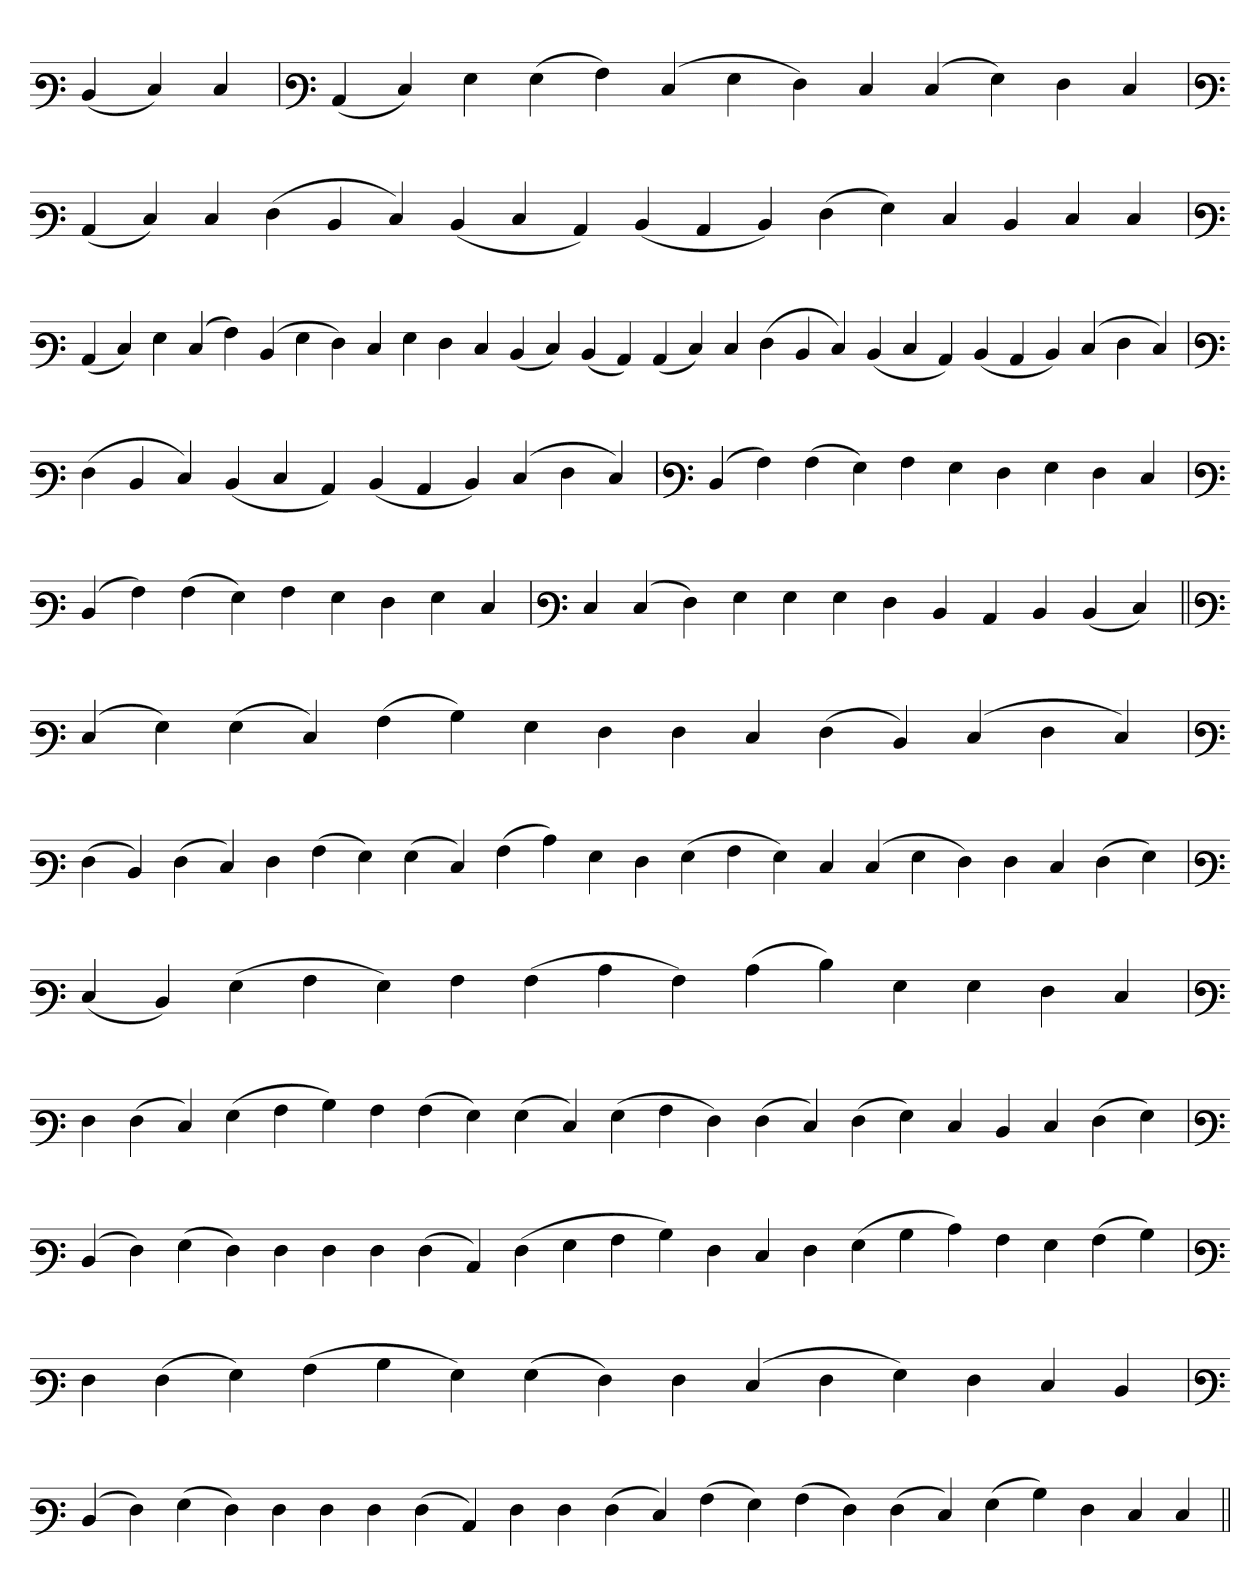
**kern
*part1
*staff1
*clefF3
=
(4D
4E)
4E
=
*clefF3
(4C
4E)
4G
(4G
4A)
(4E
4G
4F)
4E
(4E
4G)
4F
4E
=`
*clefF3
(4C
4E)
4E
(4F
4D
4E)
(4D
4E
4C)
(4D
4C
4D)
(4F
4G)
4E
4D
4E
4E
='
*clefF3
(4C
4E)
4G
(4E
4A)
(4D
4G
4F)
4E
4G
4F
4E
(4D
4E)
(4D
4C)
(4C
4E)
4E
(4F
4D
4E)
(4D
4E
4C)
(4D
4C
4D)
(4E
4F
4E)
=`
*clefF3
(4F
4D
4E)
(4D
4E
4C)
(4D
4C
4D)
(4E
4F
4E)
='
*clefF3
(4D
4A)
(4A
4G)
4A
4G
4F
4G
4F
4E
=`
*clefF3
(4D
4A)
(4A
4G)
4A
4G
4F
4G
4E
=`
*clefF3
4E
(4E
4F)
4G
4G
4G
4F
4D
4C
4D
(4D
4E)
=||
*clefF3
(4E
4G)
(4G
4E)
(4A
4B)
4G
4F
4F
4E
(4F
4D)
(4E
4F
4E)
=`
*clefF3
(4F
4D)
(4F
4E)
4F
(4A
4G)
(4G
4E)
(4A
4c)
4G
4F
(4G
4A
4G)
4E
(4E
4G
4F)
4F
4E
(4F
4G)
=
*clefF3
(4E
4D)
(4G
4A
4G)
4A
(4A
4c
4A)
(4c
4d)
4G
4G
4F
4E
='
*clefF3
4F
(4F
4E)
(4G
4A
4B)
4A
(4A
4G)
(4G
4E)
(4G
4A
4F)
(4F
4E)
(4F
4G)
4E
4D
4E
(4F
4G)
=
*clefF3
(4D
4F)
(4G
4F)
4F
4F
4F
(4F
4C)
(4F
4G
4A
4B)
4F
4E
4F
(4G
4B
4c)
4A
4G
(4A
4B)
='
*clefF3
4F
(4F
4G)
(4A
4B
4G)
(4G
4F)
4F
(4E
4F
4G)
4F
4E
4D
='
*clefF3
(4D
4F)
(4G
4F)
4F
4F
4F
(4F
4C)
4F
4F
(4F
4E)
(4A
4G)
(4A
4F)
(4F
4E)
(4G
4B)
4F
4E
4E
=||
*-
